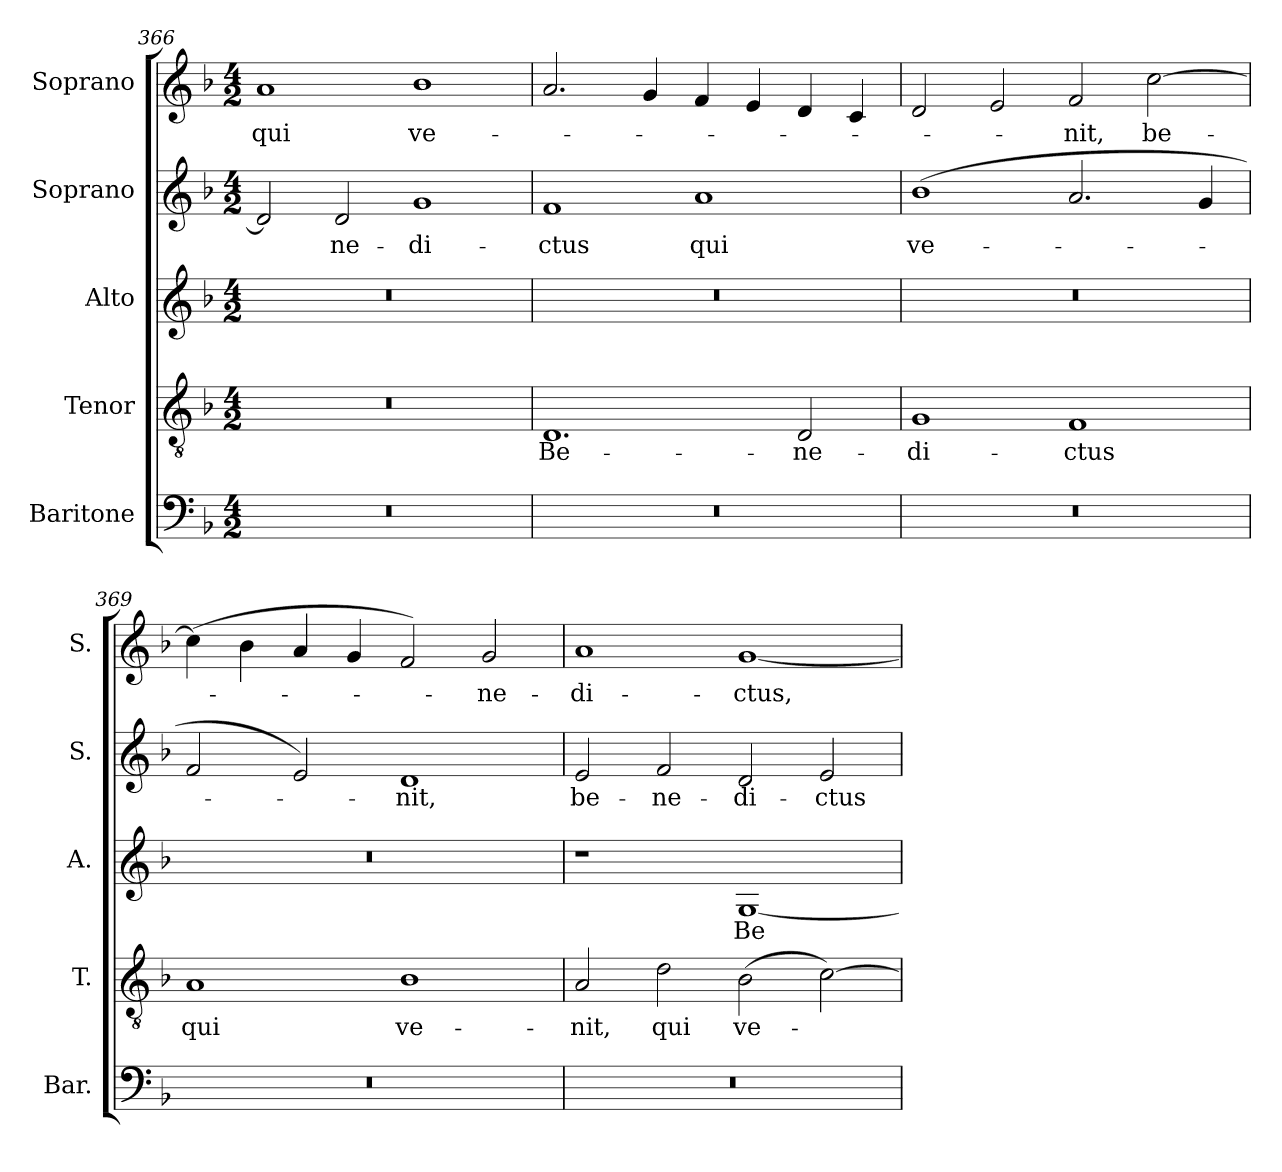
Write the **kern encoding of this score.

**kern	**kern	**text	**kern	**text	**kern	**text	**kern	**text
*part5	*part4	*part4	*part3	*part3	*part2	*part2	*part1	*part1
*staff5	*staff4	*staff4	*staff3	*staff3	*staff2	*staff2	*staff1	*staff1
*I"Baritone	*I"Tenor	*	*I"Alto	*	*I"Soprano	*	*I"Soprano	*
*I'Bar.	*I'T.	*	*I'A.	*	*I'S.	*	*I'S.	*
*clefF4	*clefGv2	*	*clefG2	*	*clefG2	*	*clefG2	*
*	*ITrd7c12	*	*	*	*	*	*	*
*k[b-]	*k[b-]	*	*k[b-]	*	*k[b-]	*	*k[b-]	*
*F:	*F:	*	*F:	*	*F:	*	*F:	*
*M4/2	*M4/2	*	*M4/2	*	*M4/2	*	*M4/2	*
=366	=366	=366	=366	=366	=366	=366	=366	=366
!LO:N:vis=1	!LO:N:vis=1	!	!LO:N:vis=1	!	!	!	!	!
!	!	!	!	!	!	!	!	!LO:LY:b:color=#000000
0r	0r	.	0r	.	2di/]	.	1ai	qui
!	!	!	!	!	!	!LO:LY:b:color=#000000	!	!
.	.	.	.	.	2di/	-ne-	.	.
!	!	!	!	!	!	!LO:LY:b:color=#000000	!	!
!	!	!	!	!	!	!	!	!LO:LY:b:color=#000000
.	.	.	.	.	1gi	-di-	1b-i	ve-
=367	=367	=367	=367	=367	=367	=367	=367	=367
!LO:N:vis=1	!	!	!	!	!	!	!	!
!	!	!LO:LY:b:color=#000000	!LO:N:vis=1	!	!	!	!	!
!	!	!	!	!	!	!LO:LY:b:color=#000000	!	!
0r	1.DDi	Be-	0r	.	1fi	-ctus	2.ai/	.
.	.	.	.	.	.	.	4gi/	.
!	!	!	!	!	!	!LO:LY:b:color=#000000	!	!
.	.	.	.	.	1ai	qui	4fi/	.
.	.	.	.	.	.	.	4ei/	.
!	!	!LO:LY:b:color=#000000	!	!	!	!	!	!
.	2DDi/	-ne-	.	.	.	.	4di/	.
.	.	.	.	.	.	.	4ci/	.
=368	=368	=368	=368	=368	=368	=368	=368	=368
!LO:N:vis=1	!	!	!	!	!	!	!	!
!	!	!LO:LY:b:color=#000000	!LO:N:vis=1	!	!	!	!	!
!	!	!	!	!	!	!LO:LY:b:color=#000000	!	!
0r	1GGi	-di-	0r	.	(1b-i	ve-	2di/	.
.	.	.	.	.	.	.	2ei/	.
!	!	!LO:LY:b:color=#000000	!	!	!	!	!	!
!	!	!	!	!	!	!	!	!LO:LY:b:color=#000000
.	1FFi	-ctus	.	.	2.ai/	.	2fi/	-nit,
!	!	!	!	!	!	!	!	!LO:LY:b:color=#000000
.	.	.	.	.	.	.	[2cci\	be-
.	.	.	.	.	4gi/	.	.	.
=369	=369	=369	=369	=369	=369	=369	=369	=369
!LO:N:vis=1	!	!	!	!	!	!	!	!
!	!	!LO:LY:b:color=#000000	!LO:N:vis=1	!	!	!	!	!
0r	1AAi	qui	0r	.	2fi/	.	(4cci\]	.
.	.	.	.	.	.	.	4b-i\	.
.	.	.	.	.	2ei/)	.	4ai/	.
.	.	.	.	.	.	.	4gi/	.
!	!	!LO:LY:b:color=#000000	!	!	!	!	!	!
!	!	!	!	!	!	!LO:LY:b:color=#000000	!	!
.	1BB-i	ve-	.	.	1di	-nit,	2fi/)	.
!	!	!	!	!	!	!	!	!LO:LY:b:color=#000000
.	.	.	.	.	.	.	2gi/	-ne-
=370	=370	=370	=370	=370	=370	=370	=370	=370
!LO:N:vis=1	!	!	!	!	!	!	!	!
!	!	!LO:LY:b:color=#000000	!	!	!	!	!	!
!	!	!	!	!	!	!LO:LY:b:color=#000000	!	!
!	!	!	!	!	!	!	!	!LO:LY:b:color=#000000
0r	2AAi/	-nit,	1r	.	2ei/	be-	1ai	-di-
!	!	!LO:LY:b:color=#000000	!	!	!	!	!	!
!	!	!	!	!	!	!LO:LY:b:color=#000000	!	!
.	2Di\	qui	.	.	2fi/	-ne-	.	.
!	!	!LO:LY:b:color=#000000	!	!	!	!	!	!
!	!	!	!	!LO:LY:b:color=#000000	!	!	!	!
!	!	!	!	!	!	!LO:LY:b:color=#000000	!	!
!	!	!	!	!	!	!	!	!LO:LY:b:color=#000000
.	(2BB-i\	ve-	[1Gi	Be-	2di/	-di-	[1gi	-ctus,
!	!	!	!	!	!	!LO:LY:b:color=#000000	!	!
.	[2Ci\)	.	.	.	2ei/	-ctus	.	.
=	=	=	=	=	=	=	=	=
*-	*-	*-	*-	*-	*-	*-	*-	*-
